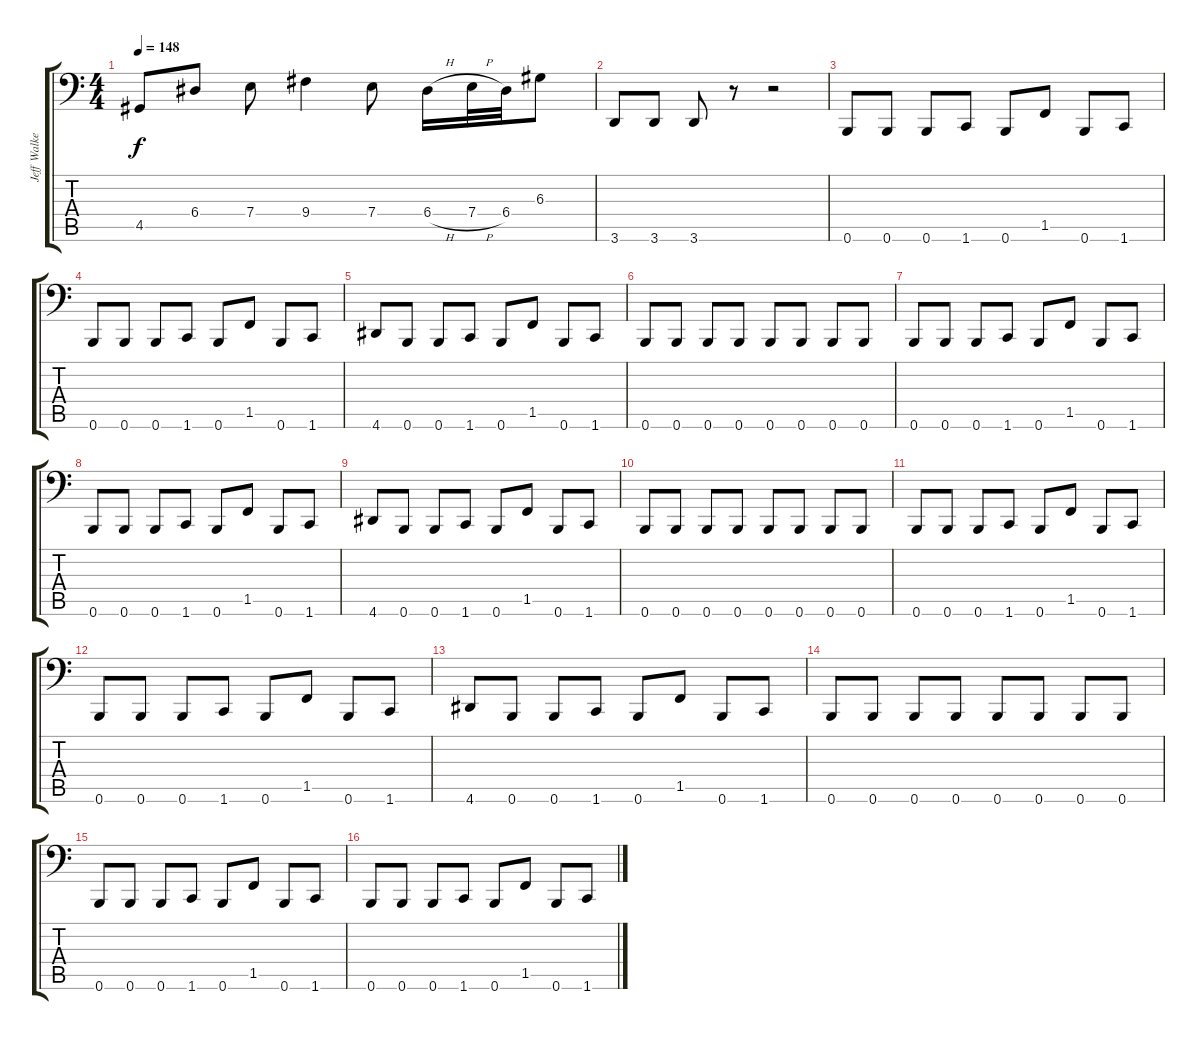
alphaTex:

\track ("Jeff Walker" "Jeff Walke") {instrument electricbasspick}
\staff {score tabs}
\tuning (B2 Gb2 D2 A1 E1 B0) {hide}
\ts (4 4)
\tempo 148
\clef f4
\ks c
4.5.8{dy f} 6.4.8 7.4.8 9.4.4 7.4.8 6.4{h}.16 7.4{h}.32 6.4.32 6.3.8 |
3.6.8 3.6.8 3.6.8 r.8 r.2 |
0.6.8 0.6.8 0.6.8 1.6.8 0.6.8 1.5.8 0.6.8 1.6.8 |
0.6.8 0.6.8 0.6.8 1.6.8 0.6.8 1.5.8 0.6.8 1.6.8 |
4.6.8 0.6.8 0.6.8 1.6.8 0.6.8 1.5.8 0.6.8 1.6.8 |
0.6.8 0.6.8 0.6.8 0.6.8 0.6.8 0.6.8 0.6.8 0.6.8 |
0.6.8 0.6.8 0.6.8 1.6.8 0.6.8 1.5.8 0.6.8 1.6.8 |
0.6.8 0.6.8 0.6.8 1.6.8 0.6.8 1.5.8 0.6.8 1.6.8 |
4.6.8 0.6.8 0.6.8 1.6.8 0.6.8 1.5.8 0.6.8 1.6.8 |
0.6.8 0.6.8 0.6.8 0.6.8 0.6.8 0.6.8 0.6.8 0.6.8 |
0.6.8 0.6.8 0.6.8 1.6.8 0.6.8 1.5.8 0.6.8 1.6.8 |
0.6.8 0.6.8 0.6.8 1.6.8 0.6.8 1.5.8 0.6.8 1.6.8 |
4.6.8 0.6.8 0.6.8 1.6.8 0.6.8 1.5.8 0.6.8 1.6.8 |
0.6.8 0.6.8 0.6.8 0.6.8 0.6.8 0.6.8 0.6.8 0.6.8 |
0.6.8 0.6.8 0.6.8 1.6.8 0.6.8 1.5.8 0.6.8 1.6.8 |
0.6.8 0.6.8 0.6.8 1.6.8 0.6.8 1.5.8 0.6.8 1.6.8
